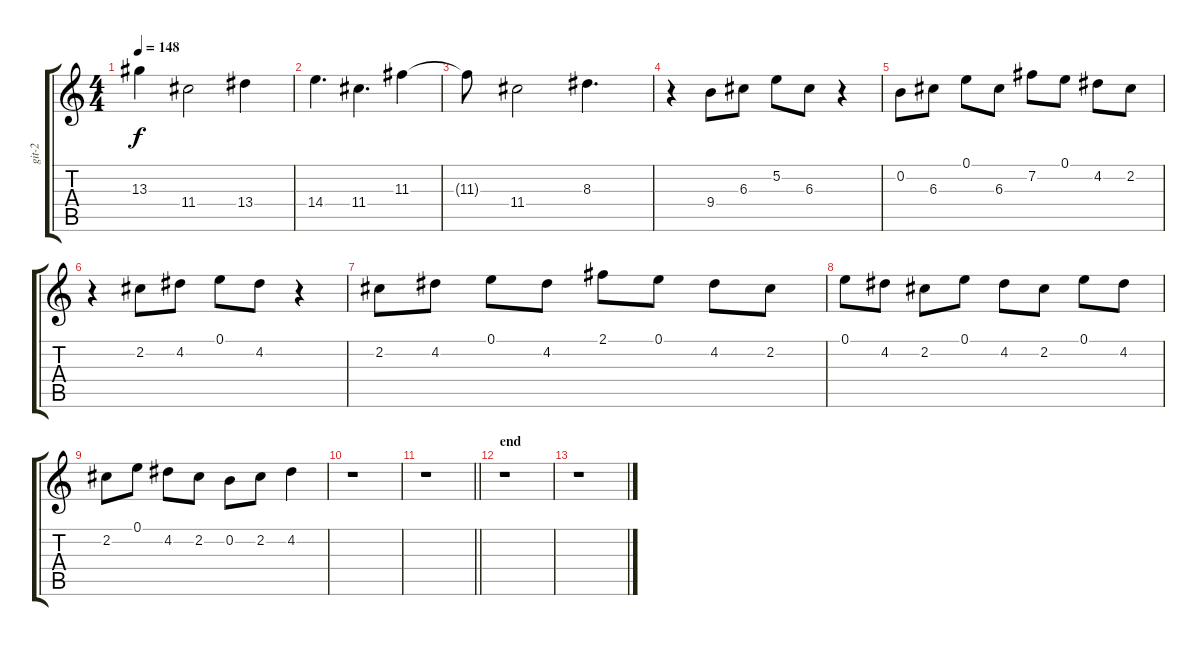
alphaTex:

\track ("git-2" "git-2") {instrument overdrivenguitar}
\staff {score tabs}
\tuning (E4 B3 G3 D3 A2 E2) {hide}
\ts (4 4)
\tempo 148
\clef g2
\ks c
13.3.4{dy f} 11.4.2 13.4.4 |
14.4.4{d} 11.4.4{d} 11.3.4 |
11.3{t}.8 11.4.2 8.3.4{d} |
r.4 9.4.8 6.3.8 5.2.8 6.3.8 r.4 |
0.2.8 6.3.8 0.1.8 6.3.8 7.2.8 0.1.8 4.2.8 2.2.8 |
r.4 2.2.8 4.2.8 0.1.8 4.2.8 r.4 |
2.2.8 4.2.8 0.1.8 4.2.8 2.1.8 0.1.8 4.2.8 2.2.8 |
0.1.8 4.2.8 2.2.8 0.1.8 4.2.8 2.2.8 0.1.8 4.2.8 |
2.2.8 0.1.8 4.2.8 2.2.8 0.2.8 2.2.8 4.2.4 |
r.1 |
\barLineRight lightlight
r.1 |
\section ("" "end")
r.1 |
r.1
